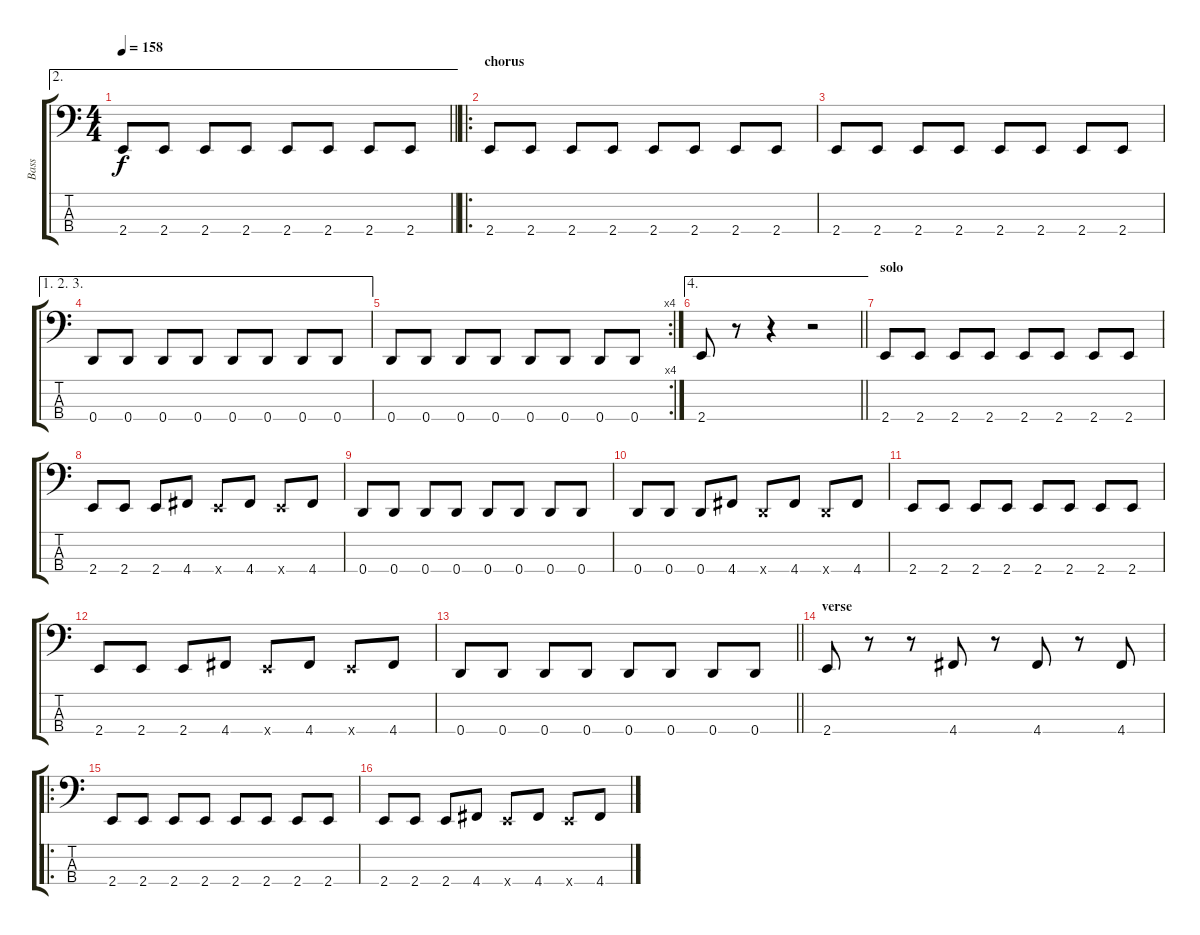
\track ("Bass" "Bass") {instrument electricbasspick}
\staff {score tabs}
\tuning (F2 C2 G1 D1) {hide}
\ae 2
\ts (4 4)
\tempo 158
\clef f4
\barLineRight lightlight
\ks c
2.4.8{dy f} 2.4.8 2.4.8 2.4.8 2.4.8 2.4.8 2.4.8 2.4.8 |
\ro
\section ("" "chorus")
2.4.8 2.4.8 2.4.8 2.4.8 2.4.8 2.4.8 2.4.8 2.4.8 |
2.4.8 2.4.8 2.4.8 2.4.8 2.4.8 2.4.8 2.4.8 2.4.8 |
\ae (1 2 3)
0.4.8 0.4.8 0.4.8 0.4.8 0.4.8 0.4.8 0.4.8 0.4.8 |
\rc 4
0.4.8 0.4.8 0.4.8 0.4.8 0.4.8 0.4.8 0.4.8 0.4.8 |
\ae 4
\barLineRight lightlight
2.4.8 r.8 r.4 r.2 |
\section ("" "solo")
2.4.8 2.4.8 2.4.8 2.4.8 2.4.8 2.4.8 2.4.8 2.4.8 |
2.4.8 2.4.8 2.4.8 4.4.8 2.4{x}.8 4.4.8 2.4{x}.8 4.4.8 |
0.4.8 0.4.8 0.4.8 0.4.8 0.4.8 0.4.8 0.4.8 0.4.8 |
0.4.8 0.4.8 0.4.8 4.4.8 0.4{x}.8 4.4.8 0.4{x}.8 4.4.8 |
2.4.8 2.4.8 2.4.8 2.4.8 2.4.8 2.4.8 2.4.8 2.4.8 |
2.4.8 2.4.8 2.4.8 4.4.8 2.4{x}.8 4.4.8 2.4{x}.8 4.4.8 |
\barLineRight lightlight
0.4.8 0.4.8 0.4.8 0.4.8 0.4.8 0.4.8 0.4.8 0.4.8 |
\section ("" "verse")
2.4.8 r.8 r.8 4.4.8 r.8 4.4.8 r.8 4.4.8 |
\ro
2.4.8 2.4.8 2.4.8 2.4.8 2.4.8 2.4.8 2.4.8 2.4.8 |
2.4.8 2.4.8 2.4.8 4.4.8 2.4{x}.8 4.4.8 2.4{x}.8 4.4.8
